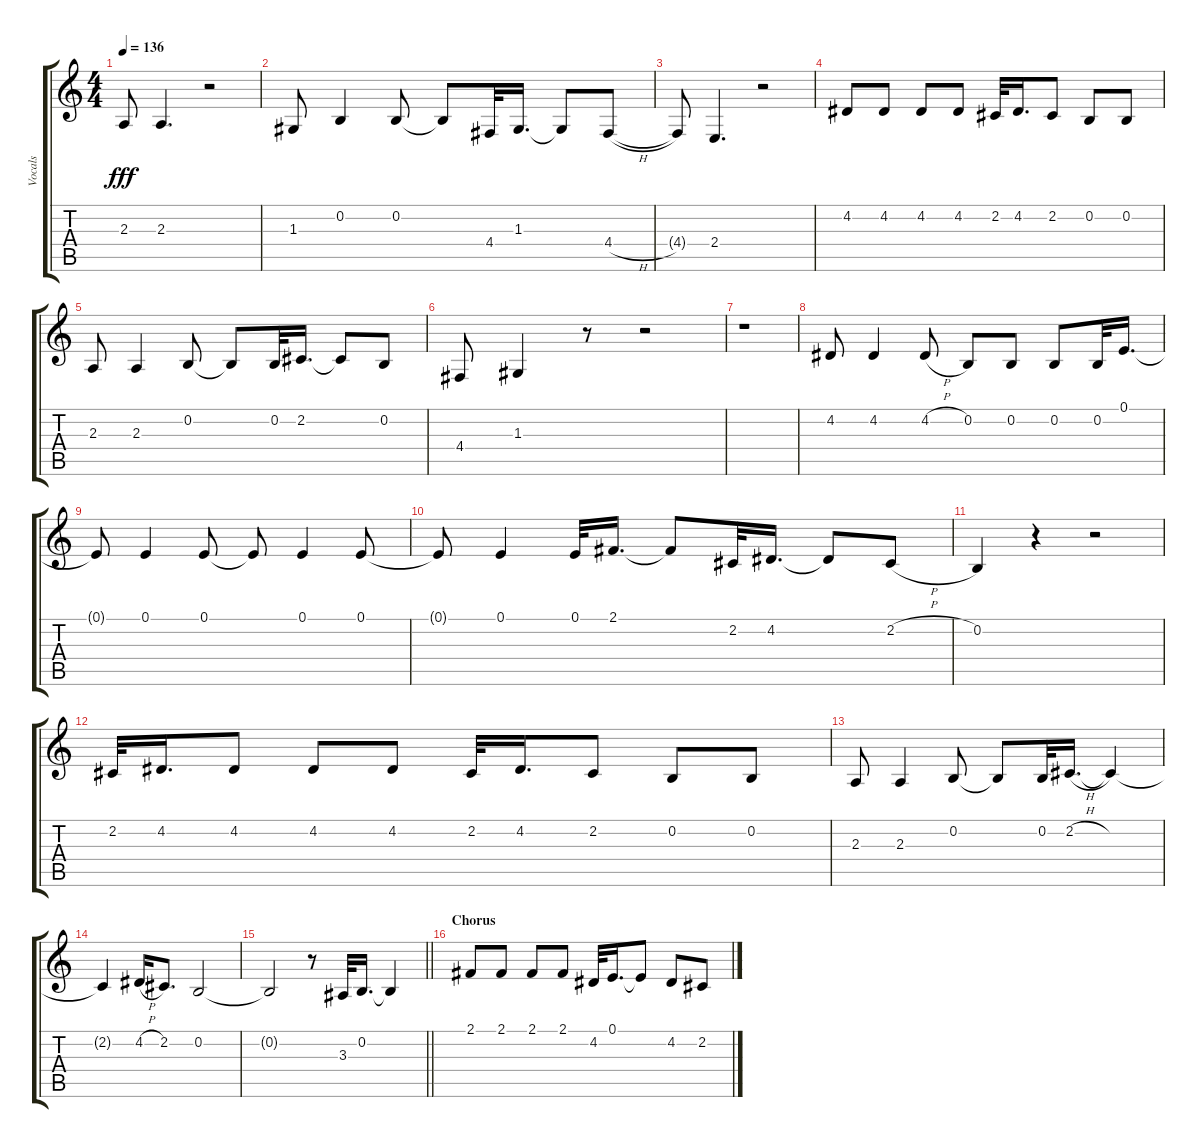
\track ("Vocals" "Vocals") {instrument drawbarorgan}
\staff {score tabs}
\tuning (E4 B3 G3 D3 A2 E2) {hide}
\ts (4 4)
\tempo 136
\clef g2
\ks c
2.3.8{dy fff} 2.3.4{d} r.2 |
1.3.8 0.2.4 0.2.8 0.2{t}.8 4.4.32 1.3.16{d} 1.3{t}.8 4.4{h}.8 |
4.4{t}.8 2.4.4{d} r.2 |
4.2.8 4.2.8 4.2.8 4.2.8 2.2.32 4.2.16{d} 2.2.8 0.2.8 0.2.8 |
2.3.8 2.3.4 0.2.8 0.2{t}.8 0.2.32 2.2.16{d} 2.2{t}.8 0.2.8 |
4.4.8 1.3.4 r.8 r.2 |
r.1 |
4.2.8 4.2.4 4.2{h}.8 0.2.8 0.2.8 0.2.8 0.2.32 0.1.16{d} |
0.1{t}.8 0.1.4 0.1.8 0.1{t}.8 0.1.4 0.1.8 |
0.1{t}.8 0.1.4 0.1.32 2.1.16{d} 2.1{t}.8 2.2.32 4.2.16{d} 4.2{t}.8 2.2{h}.8 |
0.2.4 r.4 r.2 |
2.2.32 4.2.16{d} 4.2.8 4.2.8 4.2.8 2.2.32 4.2.16{d} 2.2.8 0.2.8 0.2.8 |
2.3.8 2.3.4 0.2.8 0.2{t}.8 0.2.32 2.2{h}.16{d} 2.2{t}.4 |
2.2{t}.4 4.2{h}.16 2.2.8{d} 0.2.2 |
\barLineRight lightlight
0.2{t}.2 r.8 3.3.32 0.2.16{d} 0.2{t}.4 |
\section ("" "Chorus")
2.1.8 2.1.8 2.1.8 2.1.8 4.2.32 0.1.16{d} 0.1{t}.8 4.2.8 2.2{h}.8
